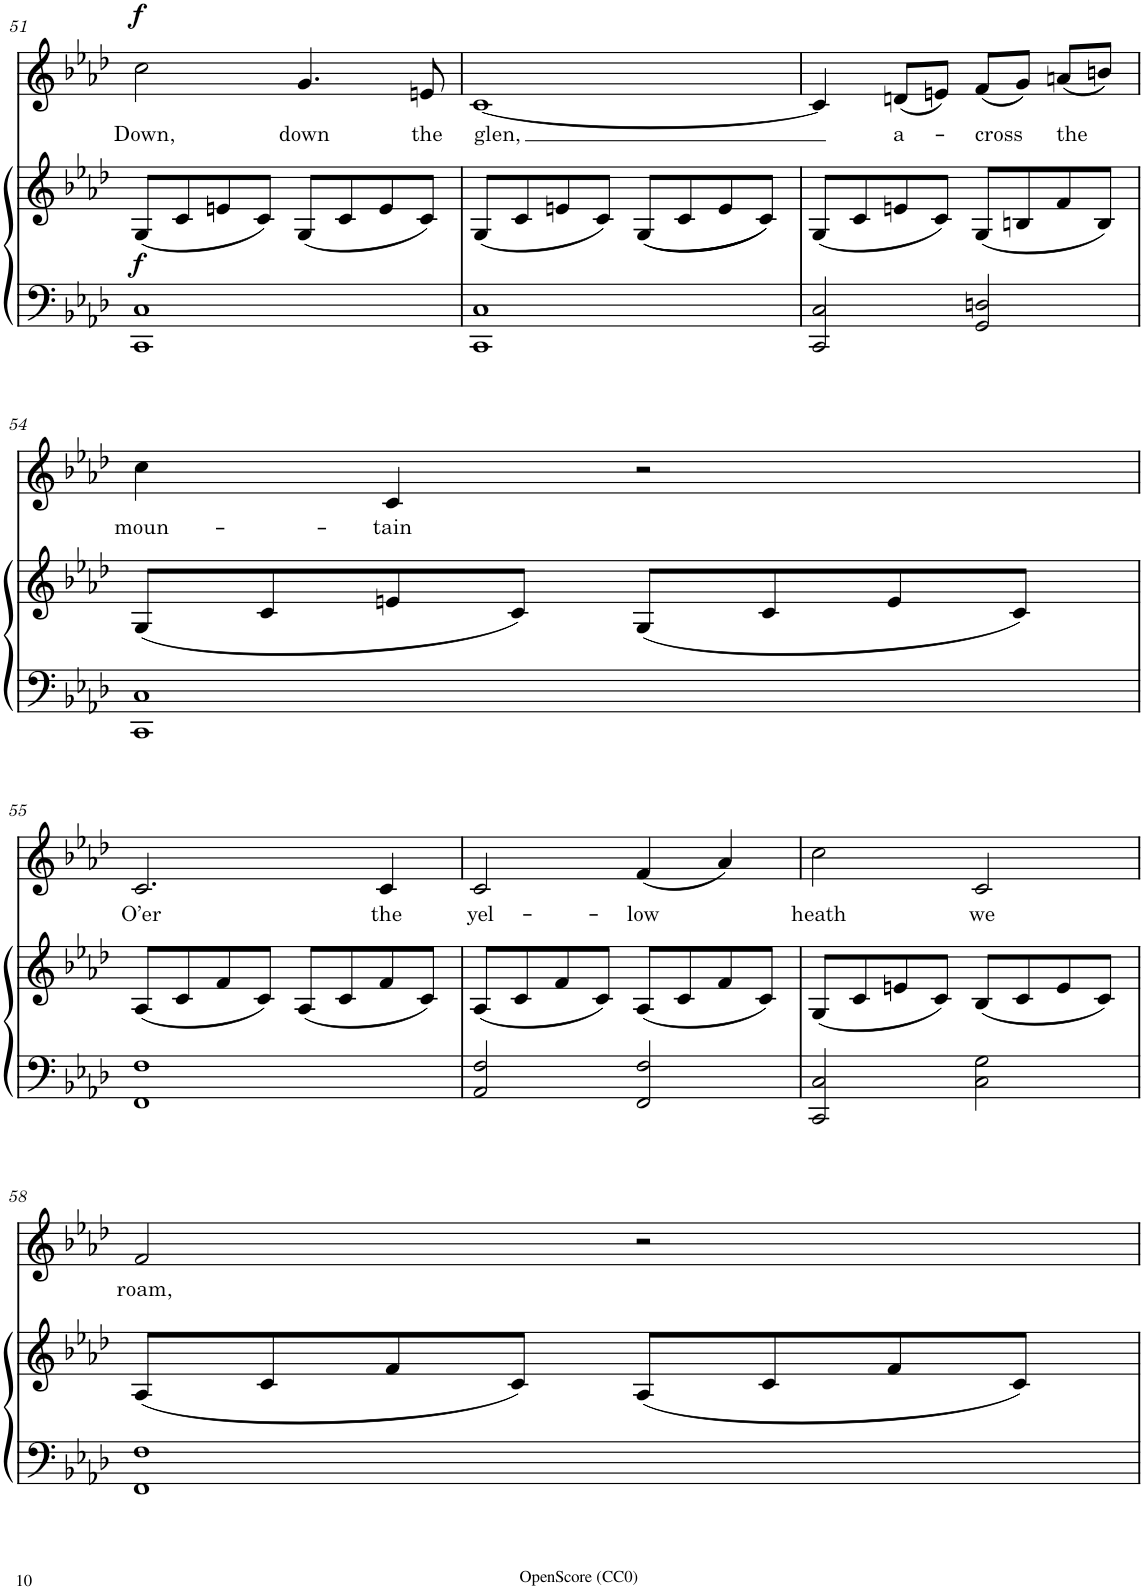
**kern	**kern	**dynam	**kern	**text	**dynam
*part2	*part2	*part2	*part1	*part1	*part1
*staff3	*staff2	*staff2/3	*staff1	*staff1	*staff1
*I"Piano	*	*	*I"Voice 1	*	*
*I'Pno	*	*	*	*	*
!!LO:PB:g=z
*clefF4	*clefG2	*	*clefG2	*	*
*k[b-e-a-d-]	*k[b-e-a-d-]	*	*k[b-e-a-d-]	*	*
*M2/2	*M2/2	*	*M2/2	*	*
*met(c|)	*met(c|)	*	*met(c|)	*	*
=51	=51	=51	=51	=51	=51
!	!	!LO:DY:b	!	!LO:LY:b	!LO:DY:a
1CC 1C	(8G/L	f	2cc\	Down,	f
.	8c/	.	.	.	.
.	8en/	.	.	.	.
.	8c/J)	.	.	.	.
!	!	!	!	!LO:LY:b	!
.	(8G/L	.	4.g/	down	.
.	8c/	.	.	.	.
.	8e/	.	.	.	.
!	!	!	!	!LO:LY:b	!
.	8c/J)	.	8en/	the	.
=52	=52	=52	=52	=52	=52
!	!	!	!	!LO:LY:b	!
1CC 1C	(8G/L	.	[1c	glen,	.
.	8c/	.	.	.	.
.	8en/	.	.	.	.
.	8c/J)	.	.	.	.
.	((8G/L	.	.	.	.
.	8c/	.	.	.	.
.	8e/	.	.	.	.
.	8c/J))	.	.	.	.
=53	=53	=53	=53	=53	=53
2CC/ 2C/	(8G/L	.	4c/]	.	.
.	8c/	.	.	.	.
!	!	!	!	!LO:LY:b	!
.	8en/	.	(8dn/L	a-	.
.	8c/J)	.	8en/J)	.	.
!	!	!	!	!LO:LY:b	!
2GG/ 2Dn/	(8G/L	.	(8f/L	-cross	.
.	8Bn/	.	8g/J)	.	.
!	!	!	!	!LO:LY:b	!
.	8f/	.	(8an/L	the	.
.	8B/J)	.	8bn/J)	.	.
!!LO:LB:g=z
=54	=54	=54	=54	=54	=54
!	!	!	!	!LO:LY:b	!
1CC 1C	(8G/L	.	4cc\	moun-	.
.	8c/	.	.	.	.
!	!	!	!	!LO:LY:b	!
.	8en/	.	4c/	-tain	.
.	8c/J)	.	.	.	.
.	(8G/L	.	2r	.	.
.	8c/	.	.	.	.
.	8e/	.	.	.	.
.	8c/J)	.	.	.	.
!!LO:LB:g=z
=55	=55	=55	=55	=55	=55
!	!	!	!	!LO:LY:b	!
1FF 1F	(8A-/L	.	2.c/	O’er	.
.	8c/	.	.	.	.
.	8f/	.	.	.	.
.	8c/J)	.	.	.	.
.	(8A-/L	.	.	.	.
.	8c/	.	.	.	.
!	!	!	!	!LO:LY:b	!
.	8f/	.	4c/	the	.
.	8c/J)	.	.	.	.
=56	=56	=56	=56	=56	=56
!	!	!	!	!LO:LY:b	!
2AA-/ 2F/	(8A-/L	.	2c/	yel-	.
.	8c/	.	.	.	.
.	8f/	.	.	.	.
.	8c/J)	.	.	.	.
!	!	!	!	!LO:LY:b	!
2FF/ 2F/	(8A-/L	.	(4f/	-low	.
.	8c/	.	.	.	.
.	8f/	.	4a-/)	.	.
.	8c/J)	.	.	.	.
=57	=57	=57	=57	=57	=57
!	!	!	!	!LO:LY:b	!
2CC/ 2C/	(8G/L	.	2cc\	heath	.
.	8c/	.	.	.	.
.	8en/	.	.	.	.
.	8c/J)	.	.	.	.
!	!	!	!	!LO:LY:b	!
2C\ 2G\	(8B-/L	.	2c/	we	.
.	8c/	.	.	.	.
.	8e/	.	.	.	.
.	8c/J)	.	.	.	.
!!LO:LB:g=z
=58	=58	=58	=58	=58	=58
!	!	!	!	!LO:LY:b	!
1FF 1F	(8A-/L	.	2f/	roam,	.
.	8c/	.	.	.	.
.	8f/	.	.	.	.
.	8c/J)	.	.	.	.
.	(8A-/L	.	2r	.	.
.	8c/	.	.	.	.
.	8f/	.	.	.	.
.	8c/J)	.	.	.	.
=	=	=	=	=	=
*-	*-	*-	*-	*-	*-
